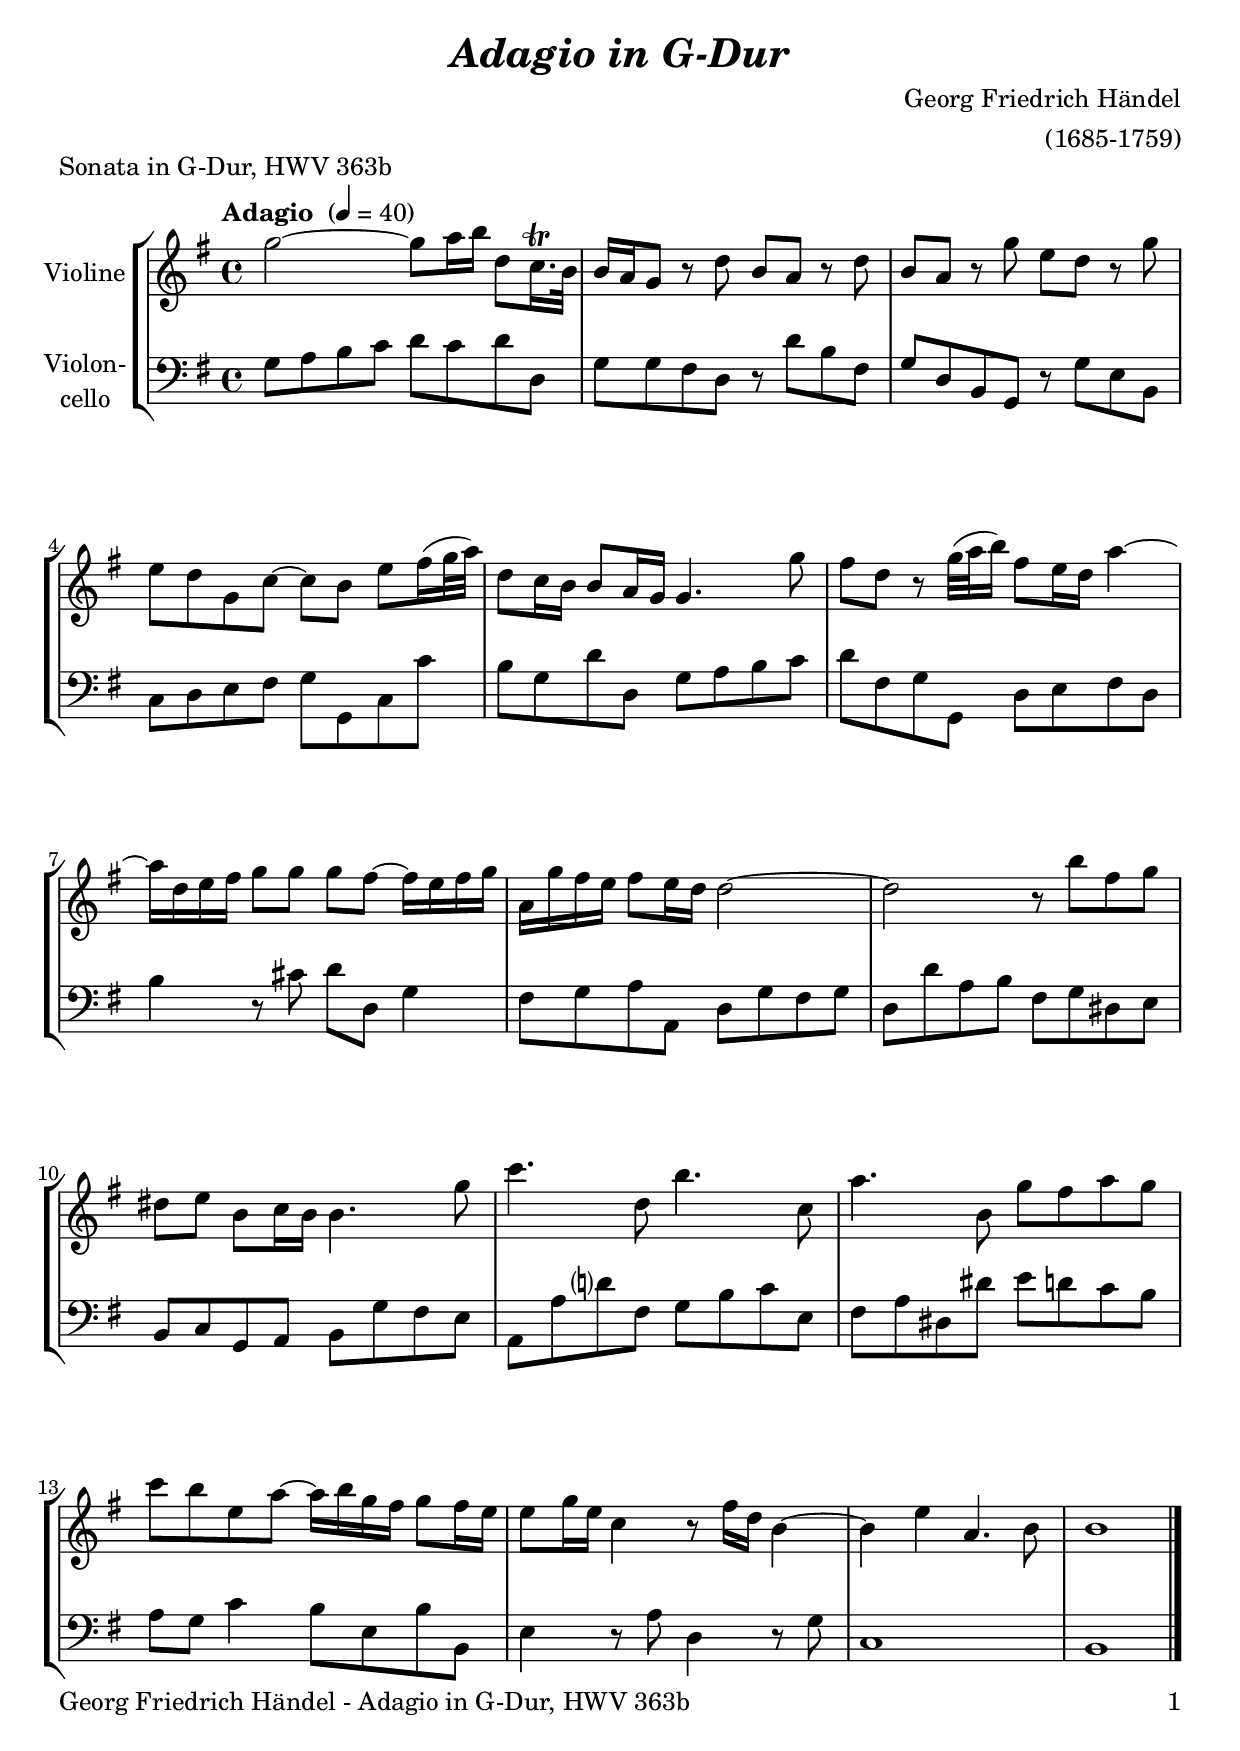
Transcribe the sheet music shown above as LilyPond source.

\version "2.18.2"
\include "deutsch.ly"
  
#(set-global-staff-size 22)

\header {
  title     = \markup \bold \italic "Adagio in G-Dur"
  composer  = "Georg Friedrich Händel"
  arranger  = "(1685-1759)"
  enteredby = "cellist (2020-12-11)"
  piece     = "Sonata in G-Dur, HWV 363b"
}

voiceconsts = {
  \key g \major
  \time 4/4
  \clef "treble"
%  \numericTimeSignature
  % Set default beaming for all staves
%  \set Timing.beamExceptions = #'()
%  \set Timing.baseMoment     = #(ly:make-moment 1 4)
%  \set Timing.beatStructure  = #'(1 1 1)
  \tempo "Adagio " 4=40
}

mivl = "violin"
%miba = "pizzicato strings"
miba = "cello"

mfgr = \markup { \dynamic mf \italic " grazioso" }
pocr = \markup \italic "poco cresc."

va = \relative c''' {
  \voiceconsts

  g2~ g8 a16 h d,8 c16.\trill h32
  h16 a g8 r d' h a r d
  h a r g' e d r g

  e d g, c~ c h e fis16( g32 a)
  d,8 c16 h h8 a16 g g4. g'8
  fis d r g32( a h16) fis8  e16 d a'4~

  a16 d, e fis g8 g g fis~ fis16 e fis g
  a, g' fis e fis8 e16 d d2~
  d r8 h' fis g

  dis e h c16 h h4. g'8
  c4. d,8 h'4. c,8
  a'4. h,8 g' fis a g

  c h e, a~ a16 h g fis g8 fis16 e
  e8 g16 e c4 r8 fis16 d h4~
  h e a,4. h8
  h1 \bar "|."
}

vb = \relative c' {
  \voiceconsts
  \clef "bass"

  g8 a h c d c d d,
  g g fis d r d' h fis
  g d h g r g' e h

  c d e fis g g, c c'
  h g d' d, g a h c
  d fis, g g, d' e fis d

  h'4 r8 cis d d, g4
  fis8 g a a, d g fis g
  d d' a h fis g dis e

  h c g a h g' fis e
  a, a' d? fis, g h c e,
  fis a dis, dis' e d c h

  a g c4 h8 e, h' h,
  e4 r8 a d,4 r8 g
  c,1
  h \bar "|."
}


music = \new StaffGroup <<
      \new Staff {
	\set Staff.midiInstrument = \mivl
	\set Staff.instrumentName = \markup \center-column { "Violine" }
	\transpose g g { \va }
      }

      \new Staff {
	\set Staff.midiInstrument = \miba
	\set Staff.instrumentName = \markup \center-column { "Violon-" "cello" }
	\transpose g g { \vb }
      }
>>

\book {
   \paper {
    print-page-number = ##t
    print-first-page-number = ##t
    ragged-last-bottom = ##f
    oddHeaderMarkup = \markup \null
    evenHeaderMarkup = \markup \null
    oddFooterMarkup = \markup {
      \fill-line {
        \on-the-fly #print-page-number-check-first
        "Georg Friedrich Händel - Adagio in G-Dur, HWV 363b" \fromproperty #'page:page-number-string
      }
    }
    evenFooterMarkup = \oddFooterMarkup
  } \score {
    \music
    \layout {}
  }

  \score {
    \unfoldRepeats \music

    \midi {
      \context {
        \Score
      }
    }
  }
}